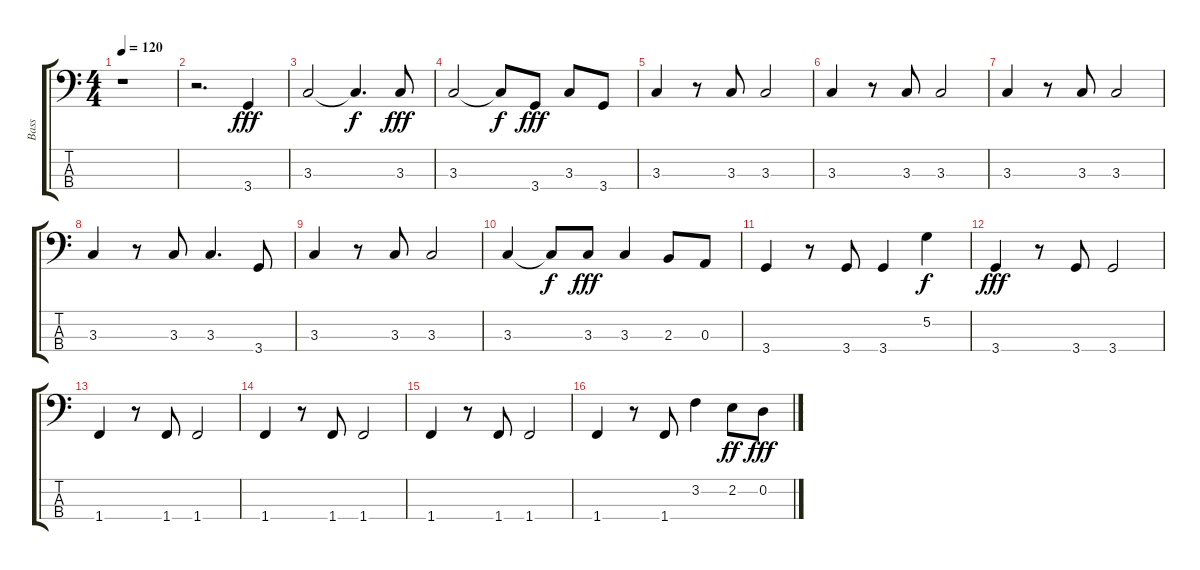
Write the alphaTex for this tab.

\track ("Bass" "Bass") {instrument acousticbass}
\staff {score tabs}
\tuning (G2 D2 A1 E1) {hide}
\ts (4 4)
\tempo 120
\clef f4
\ks c
r.1{dy fff instrument acousticbass} |
r.2{d} 3.4.4 |
3.3.2 3.3{t}.4{d dy f} 3.3.8{dy fff} |
3.3.2 3.3{t}.8{dy f} 3.4.8{dy fff} 3.3.8 3.4.8 |
3.3.4 r.8 3.3.8 3.3.2 |
3.3.4 r.8 3.3.8 3.3.2 |
3.3.4 r.8 3.3.8 3.3.2 |
3.3.4 r.8 3.3.8 3.3.4{d} 3.4.8 |
3.3.4 r.8 3.3.8 3.3.2 |
3.3.4 3.3{t}.8{dy f} 3.3.8{dy fff} 3.3.4 2.3.8 0.3.8 |
3.4.4 r.8 3.4.8 3.4.4 5.2.4{dy f} |
3.4.4{dy fff} r.8 3.4.8 3.4.2 |
1.4.4 r.8 1.4.8 1.4.2 |
1.4.4 r.8 1.4.8 1.4.2 |
1.4.4 r.8 1.4.8 1.4.2 |
1.4.4 r.8 1.4.8 3.2.4 2.2.8{dy ff} 0.2.8{dy fff}
